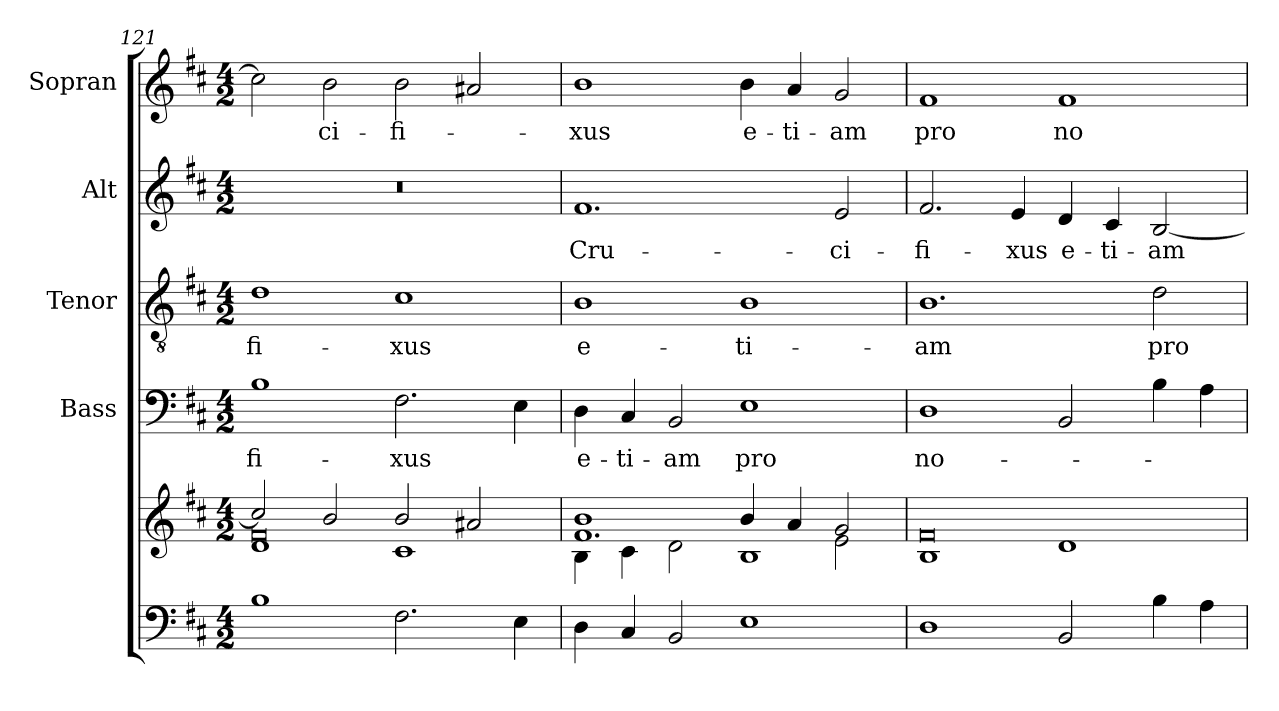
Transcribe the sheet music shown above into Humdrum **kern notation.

**kern	**kern	**kern	**text	**kern	**text	**kern	**text	**kern	**text
*part5	*part5	*part4	*part4	*part3	*part3	*part2	*part2	*part1	*part1
*staff6	*staff5	*staff4	*staff4	*staff3	*staff3	*staff2	*staff2	*staff1	*staff1
*	*	*I"Bass	*	*I"Tenor	*	*I"Alt	*	*I"Sopran	*
*	*	*I'B.	*	*I'T.	*	*I'A.	*	*I'S.	*
*clefF4	*clefG2	*clefF4	*	*clefGv2	*	*clefG2	*	*clefG2	*
*k[f#c#]	*k[f#c#]	*k[f#c#]	*	*k[f#c#]	*	*k[f#c#]	*	*k[f#c#]	*
*D:	*D:	*D:	*	*D:	*	*D:	*	*D:	*
*M4/2	*M4/2	*M4/2	*	*M4/2	*	*M4/2	*	*M4/2	*
=121	=121	=121	=121	=121	=121	=121	=121	=121	=121
*	*^	*	*	*	*	*	*	*	*
*	*	*^	*	*	*	*	*	*	*	*
!	!	!	!	!	!LO:LY:b	!	!LO:LY:b	!	!	!	!
1B	2cc#/]	1d	0f#	1B	-fi-	1d	-fi-	0r	.	2cc#\]	.
!	!	!	!	!	!	!	!	!	!	!	!LO:LY:b
.	2b/	.	.	.	.	.	.	.	.	2b\	-ci-
!	!	!	!	!	!LO:LY:b	!	!LO:LY:b	!	!	!	!LO:LY:b
2.F#\	2b/	1c#	.	2.F#\	-xus	1c#	-xus	.	.	2b\	-fi-
.	2a#X/	.	.	.	.	.	.	.	.	2a#X/	.
4E\	.	.	.	4E\	.	.	.	.	.	.	.
!!LO:PB:g=z
=122	=122	=122	=122	=122	=122	=122	=122	=122	=122	=122	=122
!	!	!	!	!	!LO:LY:b	!	!LO:LY:b	!	!LO:LY:b	!	!LO:LY:b
4D\	1b	1.f#	4B\	4D\	e-	1B	e-	1.f#	Cru-	1b	-xus
!	!	!	!	!	!LO:LY:b	!	!	!	!	!	!
4C#/	.	.	4c#\	4C#/	-ti-	.	.	.	.	.	.
!	!	!	!	!	!LO:LY:b	!	!	!	!	!	!
2BB/	.	.	2d\	2BB/	-am	.	.	.	.	.	.
!	!	!	!	!	!LO:LY:b	!	!LO:LY:b	!	!	!	!LO:LY:b
1E	4b/	.	1B	1E	pro	1B	-ti-	.	.	4b\	e-
!	!	!	!	!	!	!	!	!	!	!	!LO:LY:b
.	4a/	.	.	.	.	.	.	.	.	4a/	-ti-
!	!	!	!	!	!	!	!	!	!LO:LY:b	!	!LO:LY:b
.	2g/	2e\	.	.	.	.	.	2e/	-ci-	2g/	-am
*	*	*v	*v	*	*	*	*	*	*	*	*
=123	=123	=123	=123	=123	=123	=123	=123	=123	=123	=123
!	!	!	!	!LO:LY:b	!	!LO:LY:b	!	!LO:LY:b	!	!LO:LY:b
1D	0f#	1B	1D	no-	1.B	-am	2.f#/	-fi-	1f#	pro
!	!	!	!	!	!	!	!	!LO:LY:b	!	!
.	.	.	.	.	.	.	4e/	-xus	.	.
!	!	!	!	!	!	!	!	!LO:LY:b	!	!LO:LY:b
2BB/	.	1d	2BB/	.	.	.	4d/	e-	1f#	no-
!	!	!	!	!	!	!	!	!LO:LY:b	!	!
.	.	.	.	.	.	.	4c#/	-ti-	.	.
!	!	!	!	!	!	!LO:LY:b	!	!LO:LY:b	!	!
4B\	.	.	4B\	.	2d\	pro	[2B/	-am	.	.
4A\	.	.	4A\	.	.	.	.	.	.	.
*	*v	*v	*	*	*	*	*	*	*	*
=	=	=	=	=	=	=	=	=	=
*-	*-	*-	*-	*-	*-	*-	*-	*-	*-
